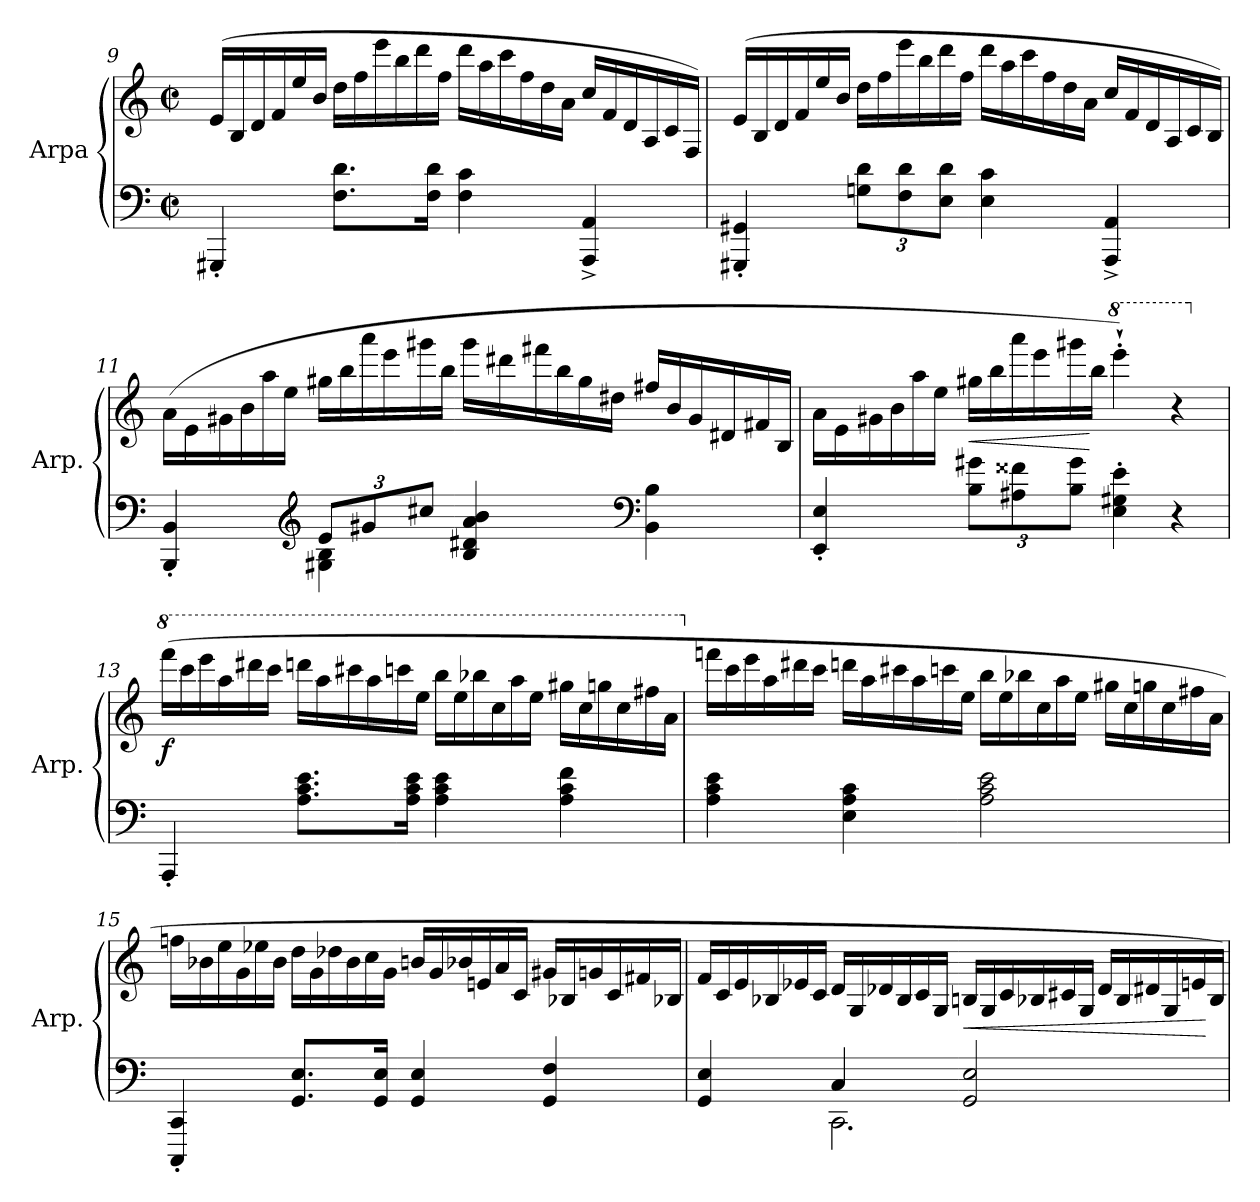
**kern	**kern	**dynam
*part1	*part1	*part1
*staff2	*staff1	*staff1/2
*I"Arpa	*	*
*I'Arp.	*	*
!!LO:LB:g=z
*clefF4	*clefG2	*
*k[]	*k[]	*
*M4/4	*M4/4	*
*met(c|)	*met(c|)	*
*	*Xtuplet	*
=9	=9	=9
4GGG#X'/	(>24e/LL	.
.	24B/	.
.	24d/	.
.	24f/	.
.	24ee/	.
.	24b/JJ	.
!	!	!LO:DY:b=2
8.F\ 8.d\L	24dd\LL	other-dynamics
.	24ff\	.
.	24eee\	.
.	24bb\	.
.	24ddd\	.
16F\ 16d\Jk	.	.
.	24ff\JJ	.
4F\ 4c\	24ddd\LL	.
.	24aa\	.
.	24ccc\	.
.	24ff\	.
.	24dd\	.
.	24a\JJ	.
4AAA/^ 4AA/^	24cc/LL	.
.	24f/	.
.	24d/	.
.	24A/	.
.	24c/	.
.	24F/JJ)	.
=10	=10	=10
4GGG#X/' 4GG#X/'	(>24e/LL	.
.	24B/	.
.	24d/	.
.	24f/	.
.	24ee/	.
.	24b/JJ	.
*Xbrackettup	*	*
12Gn\ 12d\L	24dd\LL	.
.	24ff\	.
12F\ 12d\	24eee\	.
.	24bb\	.
12E\ 12d\J	24ddd\	.
.	24ff\JJ	.
4E\ 4c\	24ddd\LL	.
.	24aa\	.
.	24ccc\	.
.	24ff\	.
.	24dd\	.
.	24a\JJ	.
4AAA/^ 4AA/^	24cc/LL	.
.	24f/	.
.	24d/	.
.	24A/	.
.	24c/	.
.	24B/JJ)	.
!!LO:LB:g=z
=11	=11	=11
*^	*	*
4BBB/' 4BB/'	4ryy	(>24a\LL	.
.	.	24e\	.
.	.	24g#X\	.
.	.	24b\	.
.	.	24aa\	.
.	.	24ee\JJ	.
*clefG2	*	*	*
12e/L	4G#X\ 4B\	24gg#X\LL	.
.	.	24bb\	.
12g#X/	.	24aaa\	.
.	.	24eee\	.
12cc#X/J	.	24ggg#X\	.
.	.	24bb\JJ	.
4B/ 4d#X/ 4a/ 4b/	2ryy	24ggg#\LL	.
.	.	24ddd#X\	.
.	.	24fff#X\	.
.	.	24bb\	.
.	.	24gg#\	.
.	.	24dd#X\JJ	.
*clefF4	*	*	*
4BB\ 4B\	.	24ff#X/LL	.
.	.	24b/	.
.	.	24g#/	.
.	.	24d#X/	.
.	.	24f#X/	.
.	.	24B/JJ	.
*v	*v	*	*
=12	=12	=12
4EE/' 4E/'	24a\LL	.
.	24e\	.
.	24g#X\	.
.	24b\	.
.	24aa\	.
.	24ee\JJ	.
!	!	!LO:HP:b
12B\ 12g#X\L	24gg#X\LL	<
.	24bb\	.
12A#X\ 12f##X\	24aaa\	.
.	24eee\	.
12B\ 12g#\J	24ggg#X\	.
.	24bb\JJ	[
*	*8va	*
4E\' 4G#X\' 4e\'	4eeee'`\)	.
4r	4r	.
!!LO:LB:g=z
=13	=13	=13
*	*X8va	*
*	*8va	*
!	!	!LO:DY:b
4AAA'/	(>24ffff\LL	f
.	24cccc\	.
.	24eeee\	.
.	24aaa\	.
.	24dddd#X\	.
.	24cccc\JJ	.
8.A\ 8.c\ 8.e\L	24ddddn\LL	.
.	24aaa\	.
.	24cccc#X\	.
.	24aaa\	.
.	24ccccn\	.
16A\ 16c\ 16e\Jk	.	.
.	24eee\JJ	.
4A\ 4c\ 4e\	24bbb\LL	.
.	24eee\	.
.	24bbb-X\	.
.	24ccc\	.
.	24aaa\	.
.	24eee\JJ	.
4A\ 4c\ 4f\	24ggg#X\LL	.
.	24ccc\	.
.	24gggn\	.
.	24ccc\	.
.	24fff#X\	.
.	24aa\JJ	.
!!LO:PB:g=z
=14	=14	=14
*	*X8va	*
4A\ 4c\ 4e\	24fffn\LL	.
.	24ccc\	.
.	24eee\	.
.	24aa\	.
.	24ddd#X\	.
.	24ccc\JJ	.
4E\ 4A\ 4c\	24dddn\LL	.
.	24aa\	.
.	24ccc#X\	.
.	24aa\	.
.	24cccn\	.
.	24ee\JJ	.
2A\ 2c\ 2e\	24bb\LL	.
.	24ee\	.
.	24bb-X\	.
.	24cc\	.
.	24aa\	.
.	24ee\JJ	.
.	24gg#X\LL	.
.	24cc\	.
.	24ggn\	.
.	24cc\	.
.	24ff#X\	.
.	24a\JJ	.
!!LO:LB:g=z
=15	=15	=15
!	!	!LO:DY:b
4CCC/' 4CC/'	24ffn\LL	other-dynamics
.	24b-X\	.
.	24ee\	.
.	24g\	.
.	24ee-X\	.
.	24b-\JJ	.
8.GG/ 8.E/L	24dd\LL	.
.	24g\	.
.	24dd-X\	.
.	24b-\	.
.	24cc\	.
16GG/ 16E/Jk	.	.
.	24g\JJ	.
4GG/ 4E/	24bn/LL	.
.	24g/	.
.	24b-X/	.
.	24en/	.
.	24a/	.
.	24c/JJ	.
4GG/ 4F/	24g#X/LL	.
.	24B-X/	.
.	24gn/	.
.	24c/	.
.	24f#X/	.
.	24B-X/JJ	.
!!LO:LB:g=z
=16	=16	=16
*^	*	*
4GG/ 4E/	4ryy	24f/LL	.
.	.	24c/	.
.	.	24e/	.
.	.	24B-X/	.
.	.	24e-X/	.
.	.	24c/JJ	.
4C/	2.CC\	24d/LL	.
.	.	24G/	.
.	.	24d-X/	.
.	.	24B-/	.
.	.	24c/	.
.	.	24G/JJ	.
!	!	!	!LO:HP:b
2GG/ 2E/	.	24Bn/LL	<
.	.	24G/	.
.	.	24c/	.
.	.	24B-X/	.
.	.	24c#X/	.
.	.	24G/JJ	.
.	.	24d-/LL	.
.	.	24B-/	.
.	.	24d#X/	.
.	.	24G/	.
.	.	24en/	.
.	.	24B-/JJ)	[
*v	*v	*	*
=	=	=
*-	*-	*-
